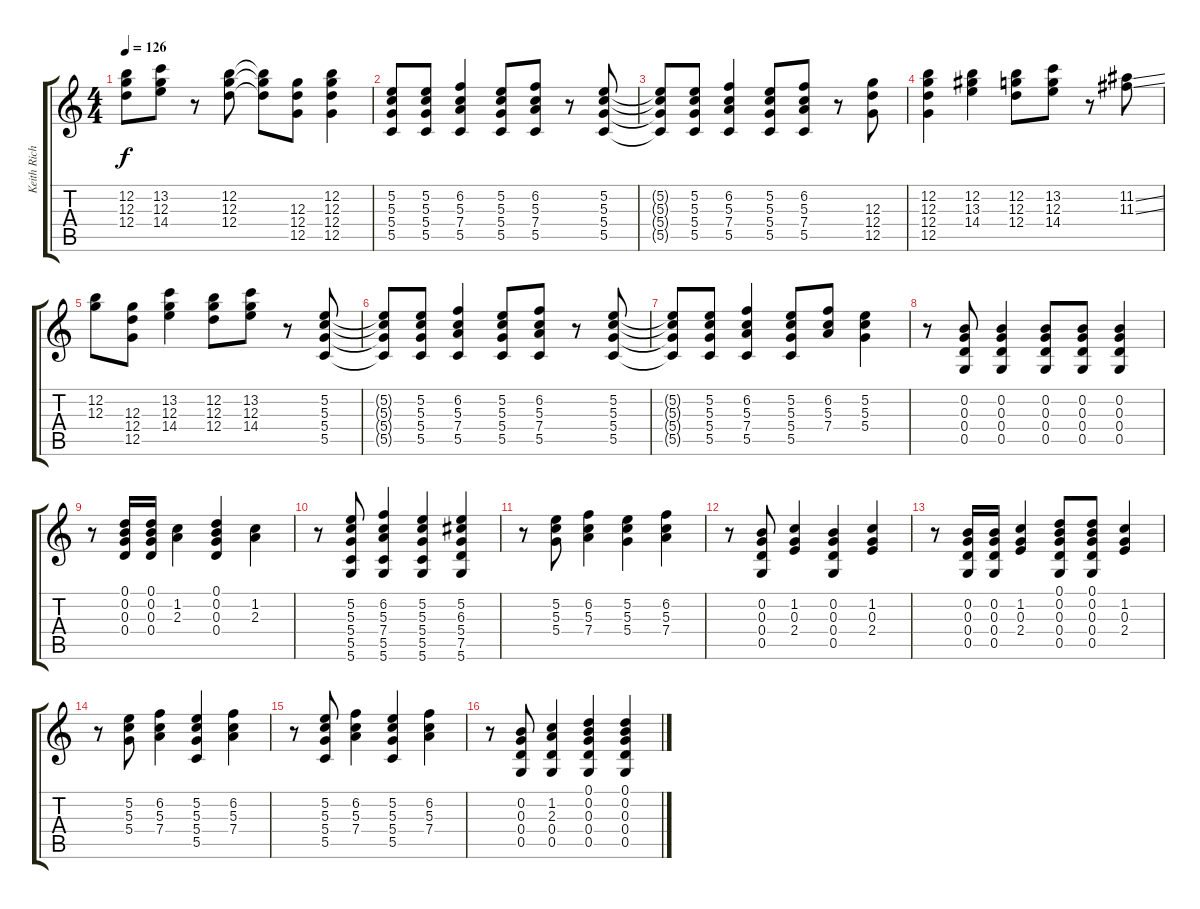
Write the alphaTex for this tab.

\track ("Keith Richards" "Keith Rich") {instrument distortionguitar}
\staff {score tabs}
\tuning (D4 B3 G3 D3 G2 D2) {hide}
\ts (4 4)
\tempo 126
\clef g2
\ks c
(12.2 12.3 12.4).8{dy f} (13.2 12.3 14.4).8 r.8 (12.2 12.3 12.4).8 (12.2{t} 12.3{t} 12.4{t}).8 (12.3 12.4 12.5).8 (12.2 12.3 12.4 12.5).4 |
(5.2 5.3 5.4 5.5).8 (5.2 5.3 5.4 5.5).8 (6.2 5.3 7.4 5.5).4 (5.2 5.3 5.4 5.5).8 (6.2 5.3 7.4 5.5).8 r.8 (5.2 5.3 5.4 5.5).8 |
(5.2{t} 5.3{t} 5.4{t} 5.5{t}).8 (5.2 5.3 5.4 5.5).8 (6.2 5.3 7.4 5.5).4 (5.2 5.3 5.4 5.5).8 (6.2 5.3 7.4 5.5).8 r.8 (12.3 12.4 12.5).8 |
(12.2 12.3 12.4 12.5).4 (12.2 13.3 14.4).4 (12.2 12.3 12.4).8 (13.2 12.3 14.4).8 r.8 (11.2{ss} 11.3{ss}).8 |
(12.2 12.3).8 (12.3 12.4 12.5).8 (13.2 12.3 14.4).4 (12.2 12.3 12.4).8 (13.2 12.3 14.4).8 r.8 (5.2 5.3 5.4 5.5).8 |
(5.2{t} 5.3{t} 5.4{t} 5.5{t}).8 (5.2 5.3 5.4 5.5).8 (6.2 5.3 7.4 5.5).4 (5.2 5.3 5.4 5.5).8 (6.2 5.3 7.4 5.5).8 r.8 (5.2 5.3 5.4 5.5).8 |
(5.2{t} 5.3{t} 5.4{t} 5.5{t}).8 (5.2 5.3 5.4 5.5).8 (6.2 5.3 7.4 5.5).4 (5.2 5.3 5.4 5.5).8 (6.2 5.3 7.4).8 (5.2 5.3 5.4).4 |
r.8 (0.2 0.3 0.4 0.5).8 (0.2 0.3 0.4 0.5).4 (0.2 0.3 0.4 0.5).8 (0.2 0.3 0.4 0.5).8 (0.2 0.3 0.4 0.5).4 |
r.8 (0.1 0.2 0.3 0.4).16 (0.1 0.2 0.3 0.4).16 (1.2 2.3).4 (0.1 0.2 0.3 0.4).4 (1.2 2.3).4 |
r.8 (5.2 5.3 5.4 5.5 5.6).8 (6.2 5.3 7.4 5.5 5.6).4 (5.2 5.3 5.4 5.5 5.6).4 (5.2 6.3 5.4 7.5 5.6).4 |
r.8 (5.2 5.3 5.4).8 (6.2 5.3 7.4).4 (5.2 5.3 5.4).4 (6.2 5.3 7.4).4 |
r.8 (0.2 0.3 0.4 0.5).8 (1.2 0.3 2.4).4 (0.2 0.3 0.4 0.5).4 (1.2 0.3 2.4).4 |
r.8 (0.2 0.3 0.4 0.5).16 (0.2 0.3 0.4 0.5).16 (1.2 0.3 2.4).4 (0.1 0.2 0.3 0.4 0.5).8 (0.1 0.2 0.3 0.4 0.5).8 (1.2 0.3 2.4).4 |
r.8 (5.2 5.3 5.4).8 (6.2 5.3 7.4).4 (5.2 5.3 5.4 5.5).4 (6.2 5.3 7.4).4 |
r.8 (5.2 5.3 5.4 5.5).8 (6.2 5.3 7.4).4 (5.2 5.3 5.4 5.5).4 (6.2 5.3 7.4).4 |
r.8 (0.2 0.3 0.4 0.5).8 (1.2 2.3 0.4 0.5).4 (0.1 0.2 0.3 0.4 0.5).4 (0.1 0.2 0.3 0.4 0.5).4
